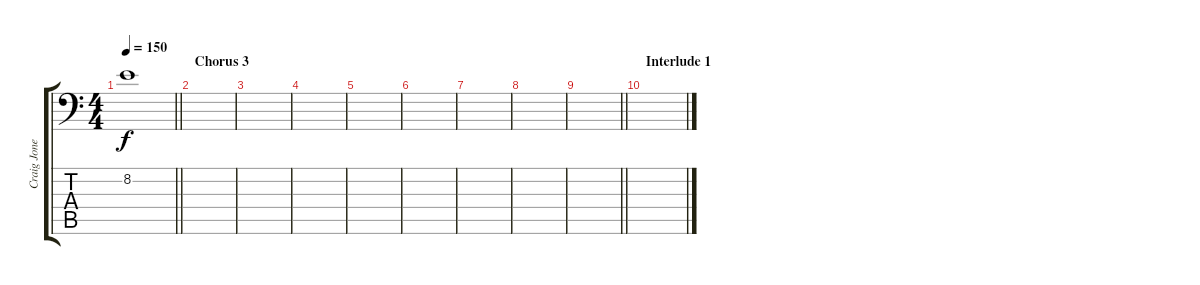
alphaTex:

\track ("Craig Jones" "Craig Jone") {instrument lead2sawtooth}
\staff {score tabs}
\tuning (Db6 Ab3 E3 B2 Gb2 B0) {hide}
\ts (4 4)
\tempo 150
\clef f4
\barLineRight lightlight
\ks c
8.2{t}.1{dy f} |
\section ("" "Chorus 3")
|
|
|
|
|
|
|
\barLineRight lightlight
|
\section ("" "Interlude 1")
